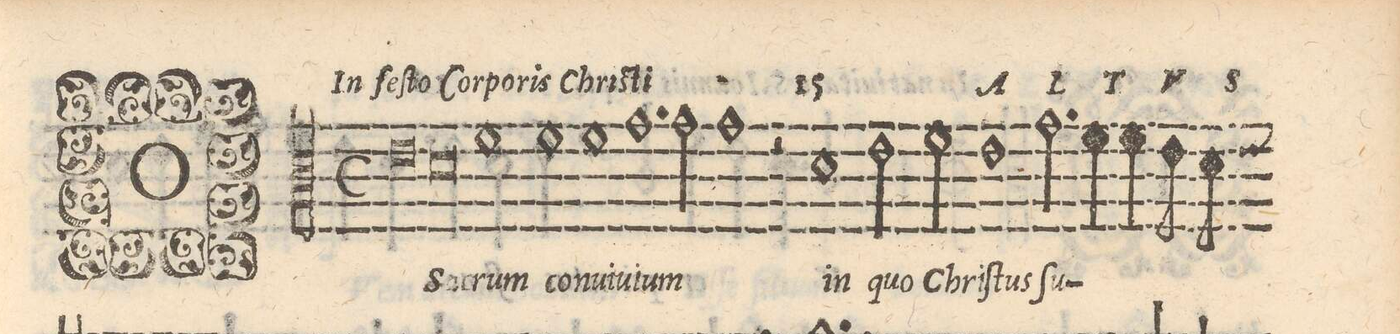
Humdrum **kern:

**kern	**text
*I"ALTVS	*
*clefC3	*
*k[]	*
*met(C|)	*
*M2/1	*
0e	O
=2-	=2-
0d	.
=3-	=3-
1f	Sa-
1f	-crum
=4-	=4-
1f	con-
1.g	-ui-
=5-	=5-
2g\	-ui-
1g	-um
=6-	=6-
2r	.
1d	in
2e\	quo
=7-	=7-
2f\	Chri-
1e	-ſtus
2.g\	ſu-
=8-	=8-
4f\	.
4f\	.
8e\	.
8d\	.
*custos:e	*
*-	*-
